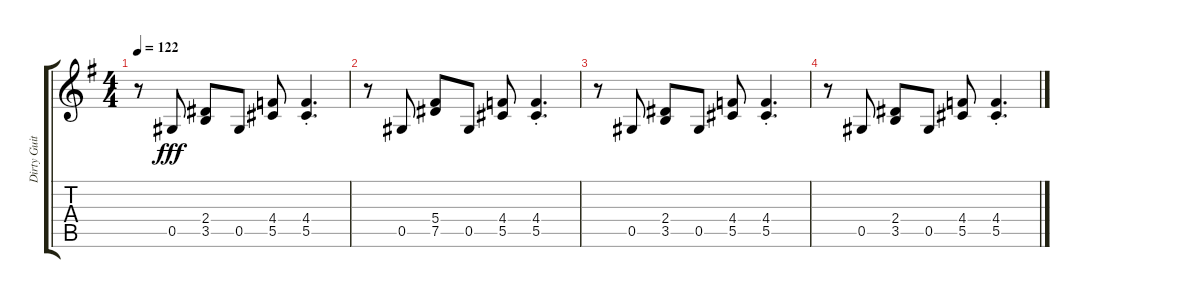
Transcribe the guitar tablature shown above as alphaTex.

\track ("Dirty Guitar" "Dirty Guit") {instrument overdrivenguitar}
\staff {score tabs}
\tuning (Eb4 Bb3 Gb3 Db3 Ab2 Eb2) {hide}
\ts (4 4)
\tempo 122
\clef g2
\ks g
r.8{dy fff} 0.5.8 (2.4 3.5).8 0.5.8 (4.4 5.5).8 (4.4{st} 5.5{st}).4{d} |
r.8 0.5.8 (5.4 7.5).8 0.5.8 (4.4 5.5).8 (4.4{st} 5.5{st}).4{d} |
r.8 0.5.8 (2.4 3.5).8 0.5.8 (4.4 5.5).8 (4.4{st} 5.5{st}).4{d} |
r.8 0.5.8 (2.4 3.5).8 0.5.8 (4.4 5.5).8 (4.4{st} 5.5{st}).4{d}
